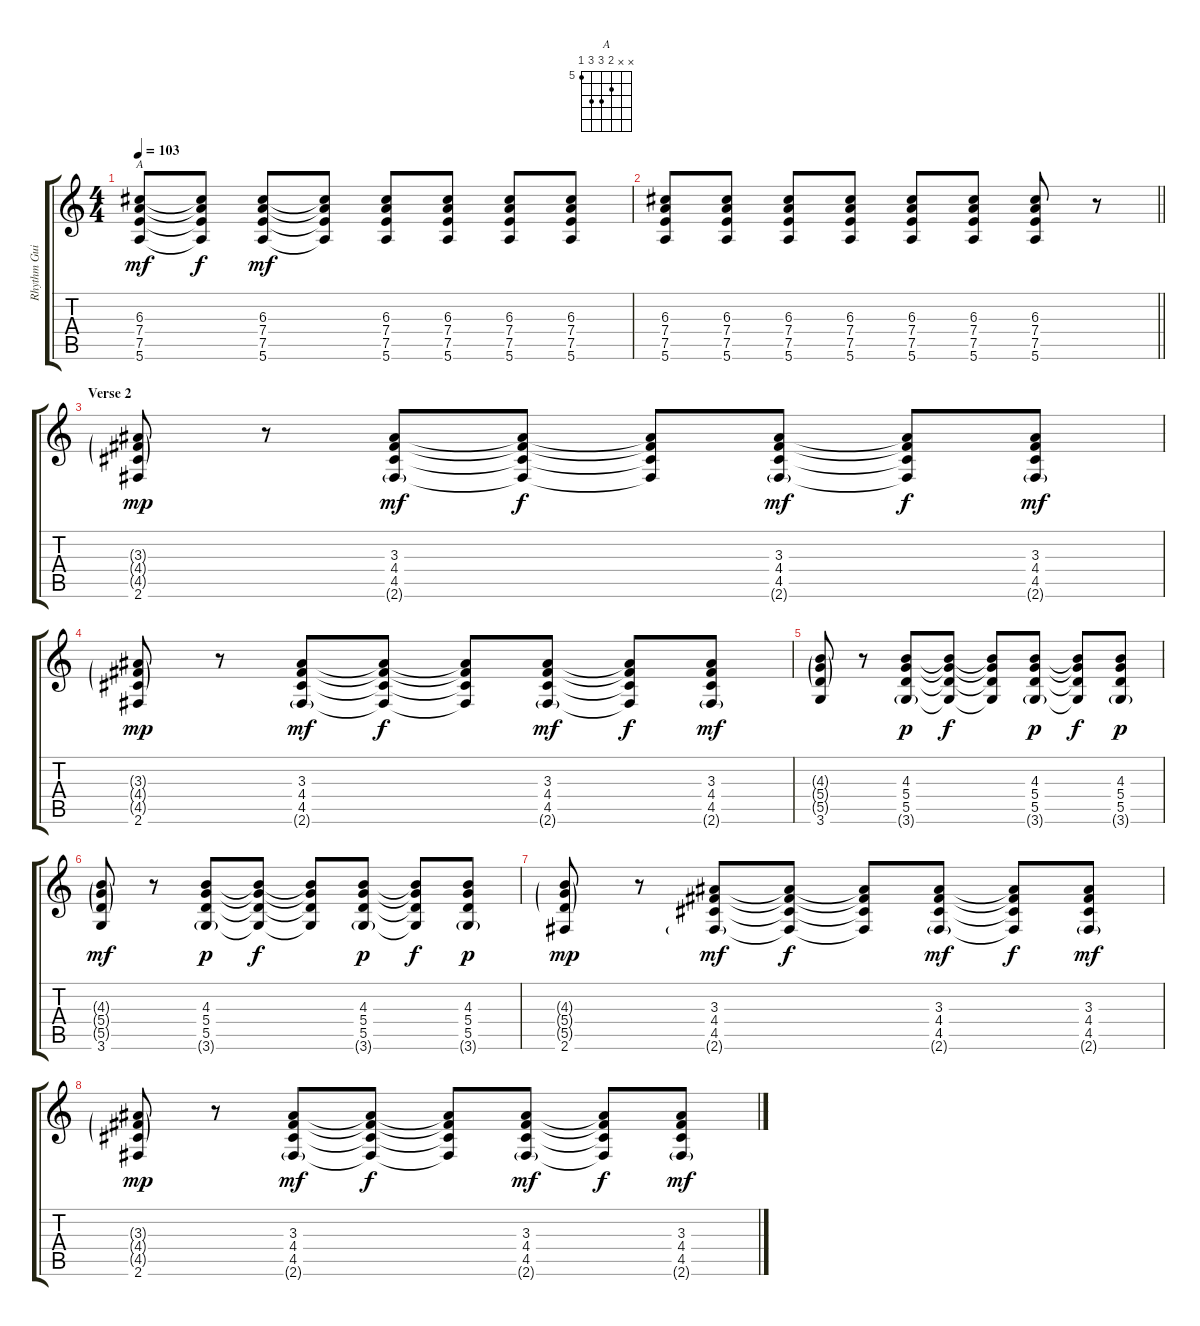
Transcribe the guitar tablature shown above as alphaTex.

\track ("Rhythm Guitar (Paul Kantner)" "Rhythm Gui") {instrument electricguitarclean}
\staff {score tabs}
\tuning (E4 B3 G3 D3 A2 E2) {hide}
\chord ("A" x x 6 7 7 5) {firstfret 5}
\ts (4 4)
\tempo 103
\clef g2
\ks c
(6.3 7.4 7.5 5.6).8{ch "A" dy mf} (6.3{t} 7.4{t} 7.5{t} 5.6{t}).8{dy f} (6.3 7.4 7.5 5.6).8{dy mf} (6.3{t} 7.4{t} 7.5{t} 5.6{t}).8 (6.3 7.4 7.5 5.6).8 (6.3 7.4 7.5 5.6).8 (6.3 7.4 7.5 5.6).8 (6.3 7.4 7.5 5.6).8 |
\barLineRight lightlight
(6.3 7.4 7.5 5.6).8 (6.3 7.4 7.5 5.6).8 (6.3 7.4 7.5 5.6).8 (6.3 7.4 7.5 5.6).8 (6.3 7.4 7.5 5.6).8 (6.3 7.4 7.5 5.6).8 (6.3 7.4 7.5 5.6).8 r.8 |
\section ("" "Verse 2")
(3.3{g} 4.4{g} 4.5{g} 2.6).8{dy mp} r.8 (3.3 4.4 4.5 2.6{g}).8{dy mf} (3.3{t} 4.4{t} 4.5{t} 2.6{t}).8{dy f} (3.3{t} 4.4{t} 4.5{t} 2.6{t}).8 (3.3 4.4 4.5 2.6{g}).8{dy mf} (3.3{t} 4.4{t} 4.5{t} 2.6{t}).8{dy f} (3.3 4.4 4.5 2.6{g}).8{dy mf} |
(3.3{g} 4.4{g} 4.5{g} 2.6).8{dy mp} r.8 (3.3 4.4 4.5 2.6{g}).8{dy mf} (3.3{t} 4.4{t} 4.5{t} 2.6{t}).8{dy f} (3.3{t} 4.4{t} 4.5{t} 2.6{t}).8 (3.3 4.4 4.5 2.6{g}).8{dy mf} (3.3{t} 4.4{t} 4.5{t} 2.6{t}).8{dy f} (3.3 4.4 4.5 2.6{g}).8{dy mf} |
(4.3{g} 5.4{g} 5.5{g} 3.6).8 r.8 (4.3 5.4 5.5 3.6{g}).8{dy p} (4.3{t} 5.4{t} 5.5{t} 3.6{t}).8{dy f} (4.3{t} 5.4{t} 5.5{t} 3.6{t}).8 (4.3 5.4 5.5 3.6{g}).8{dy p} (4.3{t} 5.4{t} 5.5{t} 3.6{t}).8{dy f} (4.3 5.4 5.5 3.6{g}).8{dy p} |
(4.3{g} 5.4{g} 5.5{g} 3.6).8{dy mf} r.8 (4.3 5.4 5.5 3.6{g}).8{dy p} (4.3{t} 5.4{t} 5.5{t} 3.6{t}).8{dy f} (4.3{t} 5.4{t} 5.5{t} 3.6{t}).8 (4.3 5.4 5.5 3.6{g}).8{dy p} (4.3{t} 5.4{t} 5.5{t} 3.6{t}).8{dy f} (4.3 5.4 5.5 3.6{g}).8{dy p} |
(4.3{g} 5.4{g} 5.5{g} 2.6).8{dy mp} r.8 (3.3 4.4 4.5 2.6{g}).8{dy mf} (3.3{t} 4.4{t} 4.5{t} 2.6{t}).8{dy f} (3.3{t} 4.4{t} 4.5{t} 2.6{t}).8 (3.3 4.4 4.5 2.6{g}).8{dy mf} (3.3{t} 4.4{t} 4.5{t} 2.6{t}).8{dy f} (3.3 4.4 4.5 2.6{g}).8{dy mf} |
(3.3{g} 4.4{g} 4.5{g} 2.6).8{dy mp} r.8 (3.3 4.4 4.5 2.6{g}).8{dy mf} (3.3{t} 4.4{t} 4.5{t} 2.6{t}).8{dy f} (3.3{t} 4.4{t} 4.5{t} 2.6{t}).8 (3.3 4.4 4.5 2.6{g}).8{dy mf} (3.3{t} 4.4{t} 4.5{t} 2.6{t}).8{dy f} (3.3 4.4 4.5 2.6{g}).8{dy mf}
